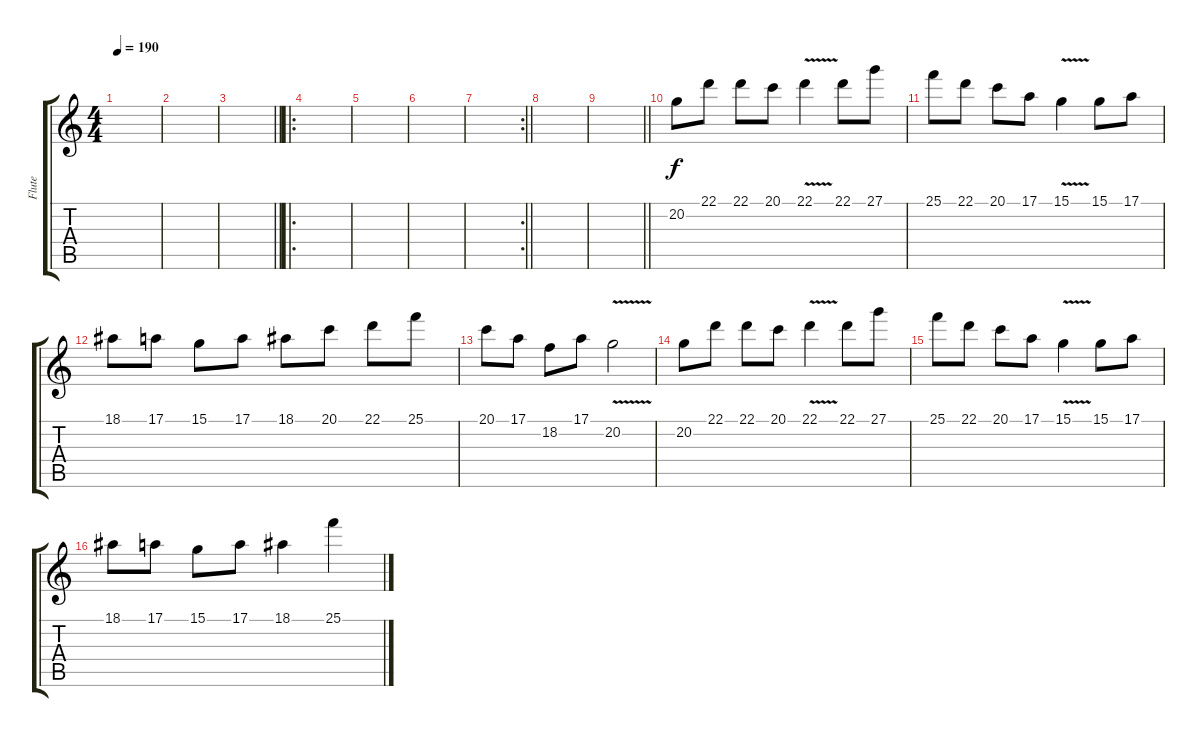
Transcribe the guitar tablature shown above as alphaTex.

\track ("Flute" "Flute") {instrument flute}
\staff {score tabs}
\tuning (E4 B3 G3 D3 A2 D2) {hide}
\ts (4 4)
\tempo 190
\clef g2
\ks c
|
|
\barLineRight lightlight
|
\ro
\section ("" "")
|
|
|
\rc 2
\barLineRight lightlight
|
\section ("" "")
|
\barLineRight lightlight
|
\section ("" "")
20.2.8 22.1.8 22.1.8 20.1.8 22.1{v}.4 22.1.8 27.1.8 |
25.1.8 22.1.8 20.1.8 17.1.8 15.1{v}.4 15.1.8 17.1.8 |
18.1.8 17.1.8 15.1.8 17.1.8 18.1.8 20.1.8 22.1.8 25.1.8 |
20.1.8 17.1.8 18.2.8 17.1.8 20.2{v}.2 |
20.2.8 22.1.8 22.1.8 20.1.8 22.1{v}.4 22.1.8 27.1.8 |
25.1.8 22.1.8 20.1.8 17.1.8 15.1{v}.4 15.1.8 17.1.8 |
18.1.8 17.1.8 15.1.8 17.1.8 18.1.4 25.1.4
